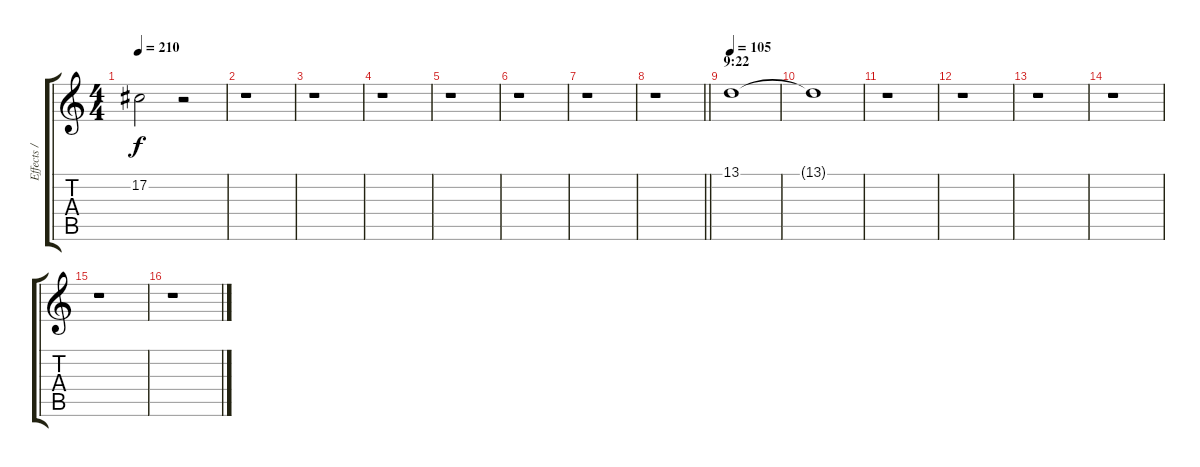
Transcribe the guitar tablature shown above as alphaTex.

\track ("Effects / Vocals / Add'l Guitar" "Effects / ") {instrument lead2sawtooth}
\staff {score tabs}
\tuning (Db4 Ab3 E3 B2 Gb2 Db2) {hide}
\ts (4 4)
\tempo 210
\clef g2
\ks c
17.2{t}.2{dy f} r.2 |
r.1 |
r.1 |
r.1 |
r.1 |
r.1 |
r.1 |
\barLineRight lightlight
r.1 |
\section ("" "9:22")
\tempo 105
13.1.1{volume 12 instrument distortionguitar} |
13.1{t}.1{volume 0} |
r.1 |
r.1 |
r.1 |
r.1 |
r.1 |
r.1
